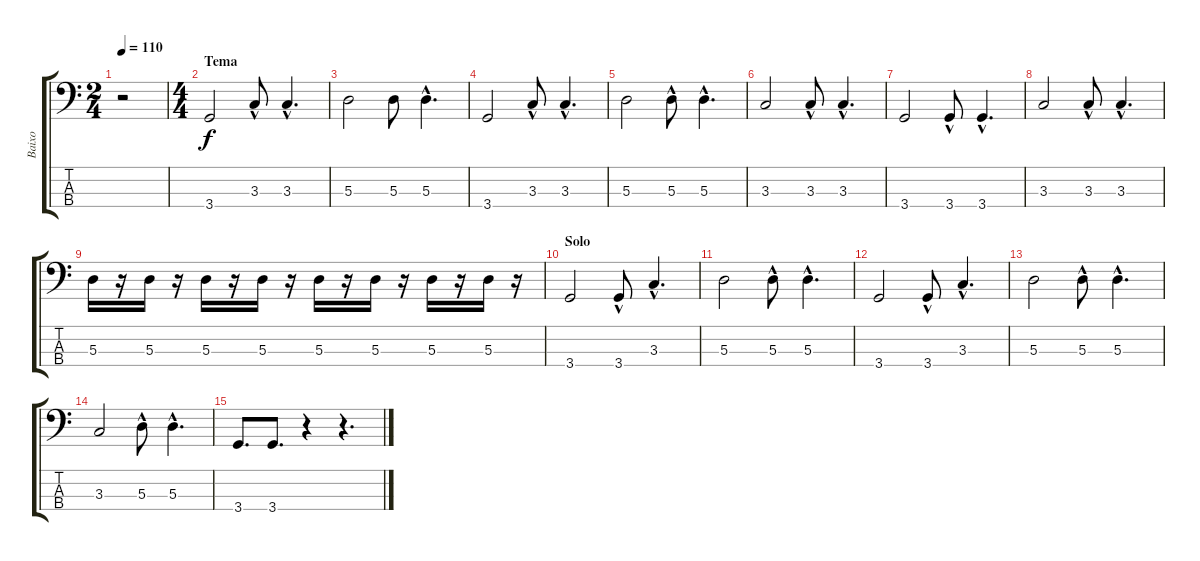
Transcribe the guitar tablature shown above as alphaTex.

\track ("Baixo" "Baixo") {instrument electricbassfinger}
\staff {score tabs}
\tuning (G2 D2 A1 E1) {hide}
\ts (2 4)
\tempo 110
\clef f4
\ks c
r.2{dy f instrument electricbassfinger} |
\ts (4 4)
\section ("" "Tema")
3.4.2 3.3{hac}.8 3.3{hac}.4{d} |
5.3.2 5.3.8 5.3{hac}.4{d} |
3.4.2 3.3{hac}.8 3.3{hac}.4{d} |
5.3.2 5.3{hac}.8 5.3{hac}.4{d} |
3.3.2 3.3{hac}.8 3.3{hac}.4{d} |
3.4.2 3.4{hac}.8 3.4{hac}.4{d} |
3.3.2 3.3{hac}.8 3.3{hac}.4{d} |
5.3.16 r.16 5.3.16 r.16 5.3.16 r.16 5.3.16 r.16 5.3.16 r.16 5.3.16 r.16 5.3.16 r.16 5.3.16 r.16 |
\section ("" "Solo")
3.4.2 3.4{hac}.8 3.3{hac}.4{d} |
5.3.2 5.3{hac}.8 5.3{hac}.4{d} |
3.4.2 3.4{hac}.8 3.3{hac}.4{d} |
5.3.2 5.3{hac}.8 5.3{hac}.4{d} |
3.3.2 5.3{hac}.8 5.3{hac}.4{d} |
3.4.8{d} 3.4.8{d} r.4 r.4{d}
